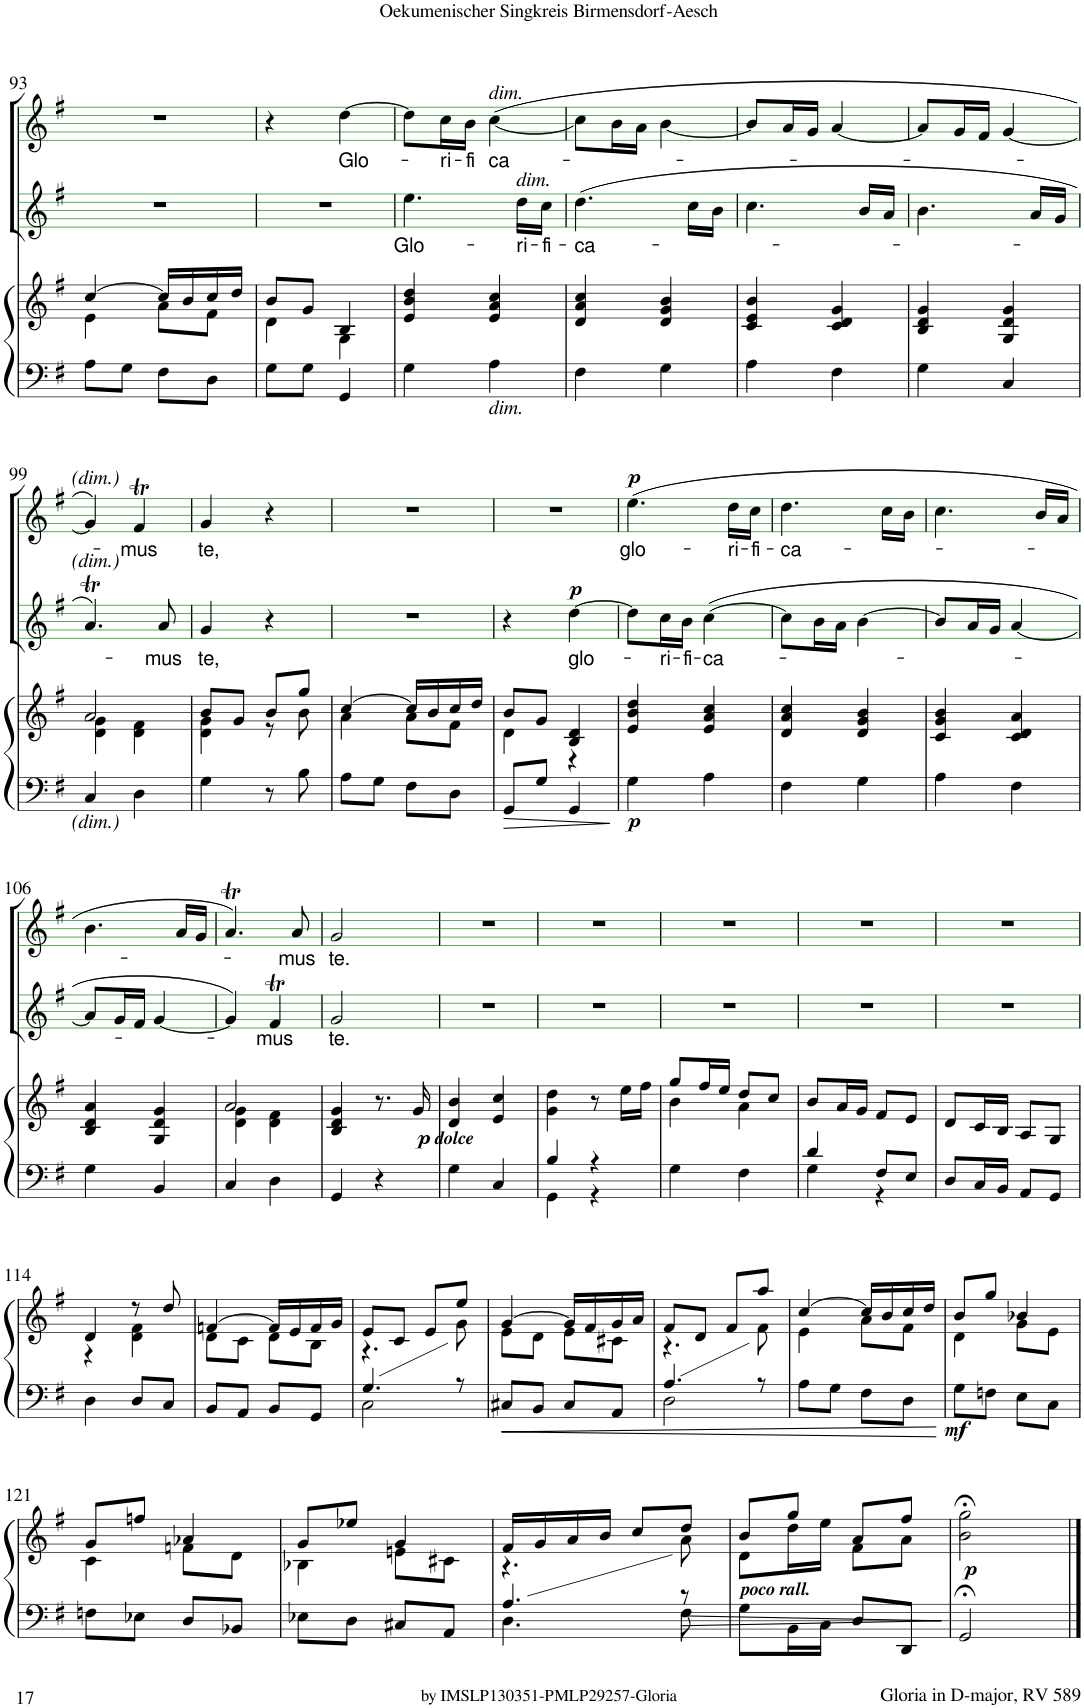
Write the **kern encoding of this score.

**kern	**kern	**dynam	**kern	**text	**dynam	**kern	**text	**dynam
*part3	*part3	*part3	*part2	*part2	*part2	*part1	*part1	*part1
*staff4	*staff3	*staff3/4	*staff2	*staff2	*staff2	*staff1	*staff1	*staff1
*I"Accomp.	*	*	*I"Soprano 2 Solo	*	*	*I"Soprano 1 Solo	*	*
!!LO:PB:g=z
*clefF4	*clefG2	*	*clefG2	*	*	*clefG2	*	*
*k[f#]	*k[f#]	*	*k[f#]	*	*	*k[f#]	*	*
*M2/4	*M2/4	*	*M2/4	*	*	*M2/4	*	*
=93	=93	=93	=93	=93	=93	=93	=93	=93
*	*^	*	*	*	*	*	*	*
8A\L	[4cc/	4e\	.	2r	.	.	2r	.	.
8G\J	.	.	.	.	.	.	.	.	.
8F#\L	16cc/LL]	8a\L	.	.	.	.	.	.	.
.	16b/	.	.	.	.	.	.	.	.
8D\J	16cc/	8f#\J	.	.	.	.	.	.	.
.	16dd/JJ	.	.	.	.	.	.	.	.
=94	=94	=94	=94	=94	=94	=94	=94	=94	=94
8G\L	8b/L	4d\	.	2r	.	.	4r	.	.
8G\J	8g/J	.	.	.	.	.	.	.	.
!	!	!	!	!	!	!	!	!LO:LY:b	!
4GG/	4B/	4G\	.	.	.	.	[4dd\	Glo-	.
=95	=95	=95	=95	=95	=95	=95	=95	=95	=95
!	!	!	!	!	!LO:LY:b	!	!	!	!
*	*v	*v	*	*	*	*	*	*	*
4G\	4e/ 4b/ 4dd/	.	4.ee\	Glo-	.	8dd\L]	.	.
!	!	!	!	!	!	!	!LO:LY:b	!
.	.	.	.	.	.	16cc\L	ri-	.
!	!	!	!	!	!	!	!LO:LY:b	!
.	.	.	.	.	.	16b\JJ	-fi	.
!	!	!	!	!	!	!LO:TX:a:i:t=dim.	!	!
!LO:TX:b:i:t=dim.	!	!	!	!	!	!	!	!
!	!	!	!	!	!	!	!LO:LY:b	!
4A\	4e/ 4a/ 4cc/	.	.	.	.	([<4cc\	ca-	.
!	!	!	!LO:TX:a:i:t=dim.	!	!	!	!	!
!	!	!	!	!LO:LY:b	!	!	!	!
.	.	.	16dd\LL	-ri-	.	.	.	.
!	!	!	!	!LO:LY:b	!	!	!	!
.	.	.	16cc\JJ	-fi-	.	.	.	.
=96	=96	=96	=96	=96	=96	=96	=96	=96
!	!	!	!	!LO:LY:b	!	!	!	!
4F#\	4d/ 4a/ 4cc/	.	(4.dd\	-ca-	.	8cc\L]	.	.
.	.	.	.	.	.	16b\L	.	.
.	.	.	.	.	.	16a\JJ	.	.
4G\	4d/ 4g/ 4b/	.	.	.	.	[<4b\	.	.
.	.	.	16cc\LL	.	.	.	.	.
.	.	.	16b\JJ	.	.	.	.	.
=97	=97	=97	=97	=97	=97	=97	=97	=97
4A\	4c/ 4e/ 4b/	.	4.cc\	.	.	8b/L]	.	.
.	.	.	.	.	.	16a/L	.	.
.	.	.	.	.	.	16g/JJ	.	.
4F#\	4c/ 4d/ 4g/	.	.	.	.	[4a/	.	.
.	.	.	16b/LL	.	.	.	.	.
.	.	.	16a/JJ	.	.	.	.	.
=98	=98	=98	=98	=98	=98	=98	=98	=98
4G\	4B/ 4d/ 4g/	.	4.b\	.	.	8a/L]	.	.
.	.	.	.	.	.	16g/L	.	.
.	.	.	.	.	.	16f#/JJ	.	.
4C/	4G/ 4d/ 4g/	.	.	.	.	[4g/	.	.
.	.	.	16a/LL	.	.	.	.	.
.	.	.	16g/JJ	.	.	.	.	.
!!LO:LB:g=z
=99	=99	=99	=99	=99	=99	=99	=99	=99
*	*^	*	*	*	*	*	*	*
4C/	2a/	4d\ 4g\	.	4.aT/)	.	.	4g/])	.	.
!	!	!	!	!	!	!	!	!LO:LY:b	!
4D\	.	4d\ 4f#\	.	.	.	.	4f#t/	mus	.
!	!	!	!	!	!LO:LY:b	!	!	!	!
.	.	.	.	8a/	mus	.	.	.	.
=100	=100	=100	=100	=100	=100	=100	=100	=100	=100
!	!	!	!	!	!LO:LY:b	!	!	!LO:LY:b	!
4G\	8b/L	4d\ 4g\	.	4g/	te,	.	4g/	te,	.
.	8g/J	.	.	.	.	.	.	.	.
8r	8b/L	8r	.	4r	.	.	4r	.	.
8B\	8gg/J	8b\	.	.	.	.	.	.	.
=101	=101	=101	=101	=101	=101	=101	=101	=101	=101
8A\L	[4cc/	4a\	.	2r	.	.	2r	.	.
8G\J	.	.	.	.	.	.	.	.	.
8F#\L	16cc/LL]	8a\L	.	.	.	.	.	.	.
.	16b/	.	.	.	.	.	.	.	.
8D\J	16cc/	8f#\J	.	.	.	.	.	.	.
.	16dd/JJ	.	.	.	.	.	.	.	.
=102	=102	=102	=102	=102	=102	=102	=102	=102	=102
8GG/L	8b/L	4d\	.	4r	.	.	2r	.	.
8G/J	8g/J	.	.	.	.	.	.	.	.
!	!	!	!	!	!LO:LY:b	!LO:DY:a	!	!	!
4GG/	4B/ 4d/	4r	.	[4dd\	glo-	p	.	.	.
=103	=103	=103	=103	=103	=103	=103	=103	=103	=103
!	!	!	!LO:DY:b=2	!	!	!	!	!LO:LY:b	!LO:DY:a
*	*v	*v	*	*	*	*	*	*	*
4G\	4e/ 4b/ 4dd/	p	8dd\L]	.	.	(4.ee\	glo-	p
!	!	!	!	!LO:LY:b	!	!	!	!
.	.	.	16cc\L	ri-	.	.	.	.
!	!	!	!	!LO:LY:b	!	!	!	!
.	.	.	16b\JJ	-fi-	.	.	.	.
!	!	!	!	!LO:LY:b	!	!	!	!
4A\	4e/ 4a/ 4cc/	.	([4cc\	-ca-	.	.	.	.
!	!	!	!	!	!	!	!LO:LY:b	!
.	.	.	.	.	.	16dd\LL	-ri-	.
!	!	!	!	!	!	!	!LO:LY:b	!
.	.	.	.	.	.	16cc\JJ	-fi-	.
=104	=104	=104	=104	=104	=104	=104	=104	=104
!	!	!	!	!	!	!	!LO:LY:b	!
4F#\	4d/ 4a/ 4cc/	.	8cc\L]	.	.	4.dd\	-ca-	.
.	.	.	16b\L	.	.	.	.	.
.	.	.	16a\JJ	.	.	.	.	.
4G\	4d/ 4g/ 4b/	.	[4b\	.	.	.	.	.
.	.	.	.	.	.	16cc\LL	.	.
.	.	.	.	.	.	16b\JJ	.	.
=105	=105	=105	=105	=105	=105	=105	=105	=105
4A\	4c/ 4g/ 4b/	.	8b/L]	.	.	4.cc\	.	.
.	.	.	16a/L	.	.	.	.	.
.	.	.	16g/JJ	.	.	.	.	.
4F#\	4c/ 4d/ 4a/	.	[4a/	.	.	.	.	.
.	.	.	.	.	.	16b/LL	.	.
.	.	.	.	.	.	16a/JJ	.	.
!!LO:LB:g=z
=106	=106	=106	=106	=106	=106	=106	=106	=106
4G\	4B/ 4d/ 4a/	.	8a/L]	.	.	4.b\	.	.
.	.	.	16g/L	.	.	.	.	.
.	.	.	16f#/JJ	.	.	.	.	.
4BB/	4G/ 4d/ 4g/	.	[4g/	.	.	.	.	.
.	.	.	.	.	.	16a/LL	.	.
.	.	.	.	.	.	16g/JJ	.	.
=107	=107	=107	=107	=107	=107	=107	=107	=107
*	*^	*	*	*	*	*	*	*
4C/	2a/	4d\ 4g\	.	4g/])	.	.	4.aT/)	.	.
!	!	!	!	!	!LO:LY:b	!	!	!	!
4D\	.	4d\ 4f#\	.	4f#t/	-mus	.	.	.	.
!	!	!	!	!	!	!	!	!LO:LY:b	!
.	.	.	.	.	.	.	8a/	mus	.
*	*v	*v	*	*	*	*	*	*	*
=108	=108	=108	=108	=108	=108	=108	=108	=108
!	!	!	!	!LO:LY:b	!	!	!LO:LY:b	!
4GG/	4B/ 4d/ 4g/	.	2g/	te.	.	2g/	te.	.
4r	8.r	.	.	.	.	.	.	.
!	!LO:TX:b:Bi:t=dolce	!	!	!	!	!	!	!
!	!	!LO:DY:b	!	!	!	!	!	!
.	16g/	p	.	.	.	.	.	.
=109	=109	=109	=109	=109	=109	=109	=109	=109
4G\	4d/ 4b/	.	2r	.	.	2r	.	.
4C/	4e/ 4cc/	.	.	.	.	.	.	.
=110	=110	=110	=110	=110	=110	=110	=110	=110
*^	*	*	*	*	*	*	*	*
4B/	4GG\	4g\ 4dd\	.	2r	.	.	2r	.	.
4r	4r	8r	.	.	.	.	.	.	.
.	.	16ee\LL	.	.	.	.	.	.	.
.	.	16ff#\JJ	.	.	.	.	.	.	.
*v	*v	*	*	*	*	*	*	*	*
=111	=111	=111	=111	=111	=111	=111	=111	=111
*	*^	*	*	*	*	*	*	*
4G\	8gg/L	4b\	.	2r	.	.	2r	.	.
.	16ff#/L	.	.	.	.	.	.	.	.
.	16ee/JJ	.	.	.	.	.	.	.	.
4F#\	8dd/L	4a\	.	.	.	.	.	.	.
.	8cc/J	.	.	.	.	.	.	.	.
*	*v	*v	*	*	*	*	*	*	*
=112	=112	=112	=112	=112	=112	=112	=112	=112
*^	*	*	*	*	*	*	*	*
4d/	4G\	8b/L	.	2r	.	.	2r	.	.
.	.	16a/L	.	.	.	.	.	.	.
.	.	16g/JJ	.	.	.	.	.	.	.
8F#/L	4r	8f#/L	.	.	.	.	.	.	.
8E/J	.	8e/J	.	.	.	.	.	.	.
*v	*v	*	*	*	*	*	*	*	*
=113	=113	=113	=113	=113	=113	=113	=113	=113
8D/L	8d/L	.	2r	.	.	2r	.	.
16C/L	16c/L	.	.	.	.	.	.	.
16BB/JJ	16B/JJ	.	.	.	.	.	.	.
8AA/L	8A/L	.	.	.	.	.	.	.
8GG/J	8G/J	.	.	.	.	.	.	.
!!LO:LB:g=z
=114	=114	=114	=114	=114	=114	=114	=114	=114
*	*^	*	*	*	*	*	*	*
4D\	4d/	4r	.	2r	.	.	2r	.	.
8D/L	8r	4d\ 4f#\	.	.	.	.	.	.	.
8C/J	8dd/	.	.	.	.	.	.	.	.
=115	=115	=115	=115	=115	=115	=115	=115	=115	=115
8BB/L	[4fn/	8d\L	.	2r	.	.	2r	.	.
8AA/J	.	8c\J	.	.	.	.	.	.	.
8BB/L	16f/LL]	8d\L	.	.	.	.	.	.	.
.	16e/	.	.	.	.	.	.	.	.
8GG/J	16f/	8B\J	.	.	.	.	.	.	.
.	16g/JJ	.	.	.	.	.	.	.	.
=116	=116	=116	=116	=116	=116	=116	=116	=116	=116
*^	*	*	*	*	*	*	*	*	*
4.G/	2C\	8e/L	4.r	.	2r	.	.	2r	.	.
.	.	8c/J	.	.	.	.	.	.	.	.
.	.	8e/L	.	.	.	.	.	.	.	.
8r	.	8ee/J	8g\	.	.	.	.	.	.	.
*v	*v	*	*	*	*	*	*	*	*	*
=117	=117	=117	=117	=117	=117	=117	=117	=117	=117
8C#X/L	[4g/	8e\L	.	2r	.	.	2r	.	.
8BB/J	.	8d\J	.	.	.	.	.	.	.
8C#/L	16g/LL]	8e\L	.	.	.	.	.	.	.
.	16f#/	.	.	.	.	.	.	.	.
8AA/J	16g/	8c#X\J	.	.	.	.	.	.	.
.	16a/JJ	.	.	.	.	.	.	.	.
=118	=118	=118	=118	=118	=118	=118	=118	=118	=118
*^	*	*	*	*	*	*	*	*	*
4.A/	2D\	8f#/L	4.r	.	2r	.	.	2r	.	.
.	.	8d/J	.	.	.	.	.	.	.	.
.	.	8f#/L	.	.	.	.	.	.	.	.
8r	.	8aa/J	8f#\	.	.	.	.	.	.	.
*v	*v	*	*	*	*	*	*	*	*	*
=119	=119	=119	=119	=119	=119	=119	=119	=119	=119
8A\L	[4cc/	4e\	.	2r	.	.	2r	.	.
8G\J	.	.	.	.	.	.	.	.	.
8F#\L	16cc/LL]	8a\L	.	.	.	.	.	.	.
.	16b/	.	.	.	.	.	.	.	.
8D\J	16cc/	8f#\J	.	.	.	.	.	.	.
.	16dd/JJ	.	.	.	.	.	.	.	.
=120	=120	=120	=120	=120	=120	=120	=120	=120	=120
!	!	!	!LO:DY:b=2	!	!	!	!	!	!
8G\L	8b/L	4d\	mf	2r	.	.	2r	.	.
8Fn\J	8gg/J	.	.	.	.	.	.	.	.
8E\L	4b-X/	8g\L	.	.	.	.	.	.	.
8C\J	.	8e\J	.	.	.	.	.	.	.
!!LO:LB:g=z
=121	=121	=121	=121	=121	=121	=121	=121	=121	=121
8Fn\L	8g/L	4c\	.	2r	.	.	2r	.	.
8E-X\J	8ffn/J	.	.	.	.	.	.	.	.
8D/L	4a-X/	8fn\L	.	.	.	.	.	.	.
8BB-X/J	.	8d\J	.	.	.	.	.	.	.
=122	=122	=122	=122	=122	=122	=122	=122	=122	=122
8E-X\L	8g/L	4B-X\	.	2r	.	.	2r	.	.
8D\J	8ee-X/J	.	.	.	.	.	.	.	.
8C#X/L	4g/	8en\L	.	.	.	.	.	.	.
8AA/J	.	8c#X\J	.	.	.	.	.	.	.
=123	=123	=123	=123	=123	=123	=123	=123	=123	=123
*^	*	*	*	*	*	*	*	*	*
4.A/	4.D\	16f#/LL	4.r	.	2r	.	.	2r	.	.
.	.	16g/	.	.	.	.	.	.	.	.
.	.	16a/	.	.	.	.	.	.	.	.
.	.	16b/JJ	.	.	.	.	.	.	.	.
.	.	8cc/L	.	.	.	.	.	.	.	.
8r	8F#\	8dd/J	8a\	.	.	.	.	.	.	.
=124	=124	=124	=124	=124	=124	=124	=124	=124	=124	=124
!	!	!LO:TX:b:Bi:t=poco rall.	!	!	!	!	!	!	!	!
*v	*v	*	*	*	*	*	*	*	*	*
8G\L	8b/L	8d\L	.	2r	.	.	2r	.	.
16BB\L	8gg/J	16dd\L	.	.	.	.	.	.	.
16C\JJ	.	16ee\JJ	.	.	.	.	.	.	.
8D/L	8a/L	8f#\L	.	.	.	.	.	.	.
8DD/J	8ff#/J	8a\J	.	.	.	.	.	.	.
=125	=125	=125	=125	=125	=125	=125	=125	=125	=125
!	!	!	!LO:DY:b	!	!	!	!	!	!
*	*v	*v	*	*	*	*	*	*	*
2GG;</	2b\;< 2gg\;<	p	2r	.	.	2r	.	.
==	==	==	==	==	==	==	==	==
*-	*-	*-	*-	*-	*-	*-	*-	*-
